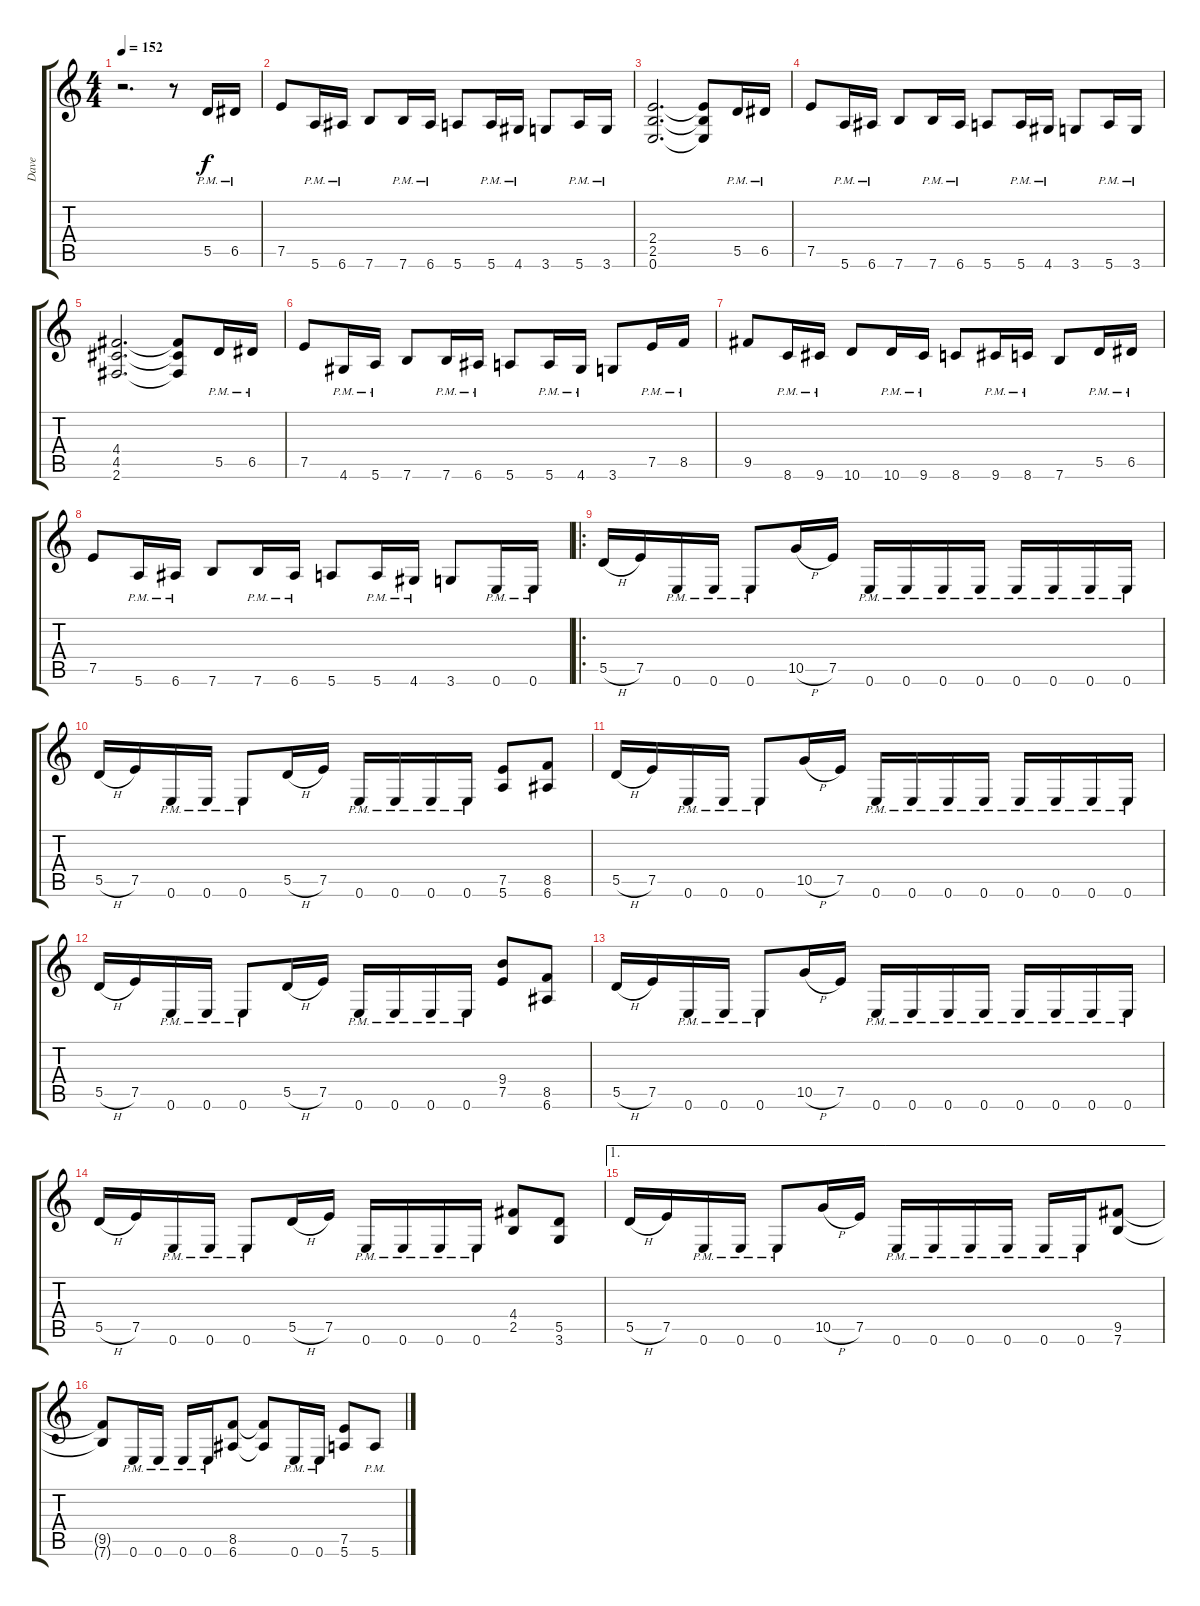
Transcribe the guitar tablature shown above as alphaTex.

\track ("Dave" "Dave") {instrument overdrivenguitar}
\staff {score tabs}
\tuning (E4 B3 G3 D3 A2 E2) {hide}
\ts (4 4)
\tempo 152
\clef g2
\ks c
r.2{d dy f instrument overdrivenguitar} r.8 5.5{pm}.16 6.5{pm}.16 |
7.5.8 5.6{pm}.16 6.6{pm}.16 7.6.8 7.6{pm}.16 6.6{pm}.16 5.6.8 5.6{pm}.16 4.6{pm}.16 3.6.8 5.6{pm}.16 3.6{pm}.16 |
(2.4 2.5 0.6).2{d} (2.4{t} 2.5{t} 0.6{t}).8 5.5{pm}.16 6.5{pm}.16 |
7.5.8 5.6{pm}.16 6.6{pm}.16 7.6.8 7.6{pm}.16 6.6{pm}.16 5.6.8 5.6{pm}.16 4.6{pm}.16 3.6.8 5.6{pm}.16 3.6{pm}.16 |
(4.4 4.5 2.6).2{d} (4.4{t} 4.5{t} 2.6{t}).8 5.5{pm}.16 6.5{pm}.16 |
7.5.8 4.6{pm}.16 5.6{pm}.16 7.6.8 7.6{pm}.16 6.6{pm}.16 5.6.8 5.6{pm}.16 4.6{pm}.16 3.6.8 7.5{pm}.16 8.5{pm}.16 |
9.5.8 8.6{pm}.16 9.6{pm}.16 10.6.8 10.6{pm}.16 9.6{pm}.16 8.6.8 9.6{pm}.16 8.6{pm}.16 7.6.8 5.5{pm}.16 6.5{pm}.16 |
7.5.8 5.6{pm}.16 6.6{pm}.16 7.6.8 7.6{pm}.16 6.6{pm}.16 5.6.8 5.6{pm}.16 4.6{pm}.16 3.6.8 0.6{pm}.16 0.6{pm}.16 |
\ro
5.5{h}.16 7.5.16 0.6{pm}.16 0.6{pm}.16 0.6{pm}.8 10.5{h}.16 7.5.16 0.6{pm}.16 0.6{pm}.16 0.6{pm}.16 0.6{pm}.16 0.6{pm}.16 0.6{pm}.16 0.6{pm}.16 0.6{pm}.16 |
5.5{h}.16 7.5.16 0.6{pm}.16 0.6{pm}.16 0.6{pm}.8 5.5{h}.16 7.5.16 0.6{pm}.16 0.6{pm}.16 0.6{pm}.16 0.6{pm}.16 (7.5 5.6).8 (8.5 6.6).8 |
5.5{h}.16 7.5.16 0.6{pm}.16 0.6{pm}.16 0.6{pm}.8 10.5{h}.16 7.5.16 0.6{pm}.16 0.6{pm}.16 0.6{pm}.16 0.6{pm}.16 0.6{pm}.16 0.6{pm}.16 0.6{pm}.16 0.6{pm}.16 |
5.5{h}.16 7.5.16 0.6{pm}.16 0.6{pm}.16 0.6{pm}.8 5.5{h}.16 7.5.16 0.6{pm}.16 0.6{pm}.16 0.6{pm}.16 0.6{pm}.16 (9.4 7.5).8 (8.5 6.6).8 |
5.5{h}.16 7.5.16 0.6{pm}.16 0.6{pm}.16 0.6{pm}.8 10.5{h}.16 7.5.16 0.6{pm}.16 0.6{pm}.16 0.6{pm}.16 0.6{pm}.16 0.6{pm}.16 0.6{pm}.16 0.6{pm}.16 0.6{pm}.16 |
5.5{h}.16 7.5.16 0.6{pm}.16 0.6{pm}.16 0.6{pm}.8 5.5{h}.16 7.5.16 0.6{pm}.16 0.6{pm}.16 0.6{pm}.16 0.6{pm}.16 (4.4 2.5).8 (5.5 3.6).8 |
\ae 1
5.5{h}.16 7.5.16 0.6{pm}.16 0.6{pm}.16 0.6{pm}.8 10.5{h}.16 7.5.16 0.6{pm}.16 0.6{pm}.16 0.6{pm}.16 0.6{pm}.16 0.6{pm}.16 0.6{pm}.16 (9.5 7.6).8 |
(9.5{t} 7.6{t}).8 0.6{pm}.16 0.6{pm}.16 0.6{pm}.16 0.6{pm}.16 (8.5 6.6).8 (8.5{t} 6.6{t}).8 0.6{pm}.16 0.6{pm}.16 (7.5 5.6).8 5.6{pm}.8
